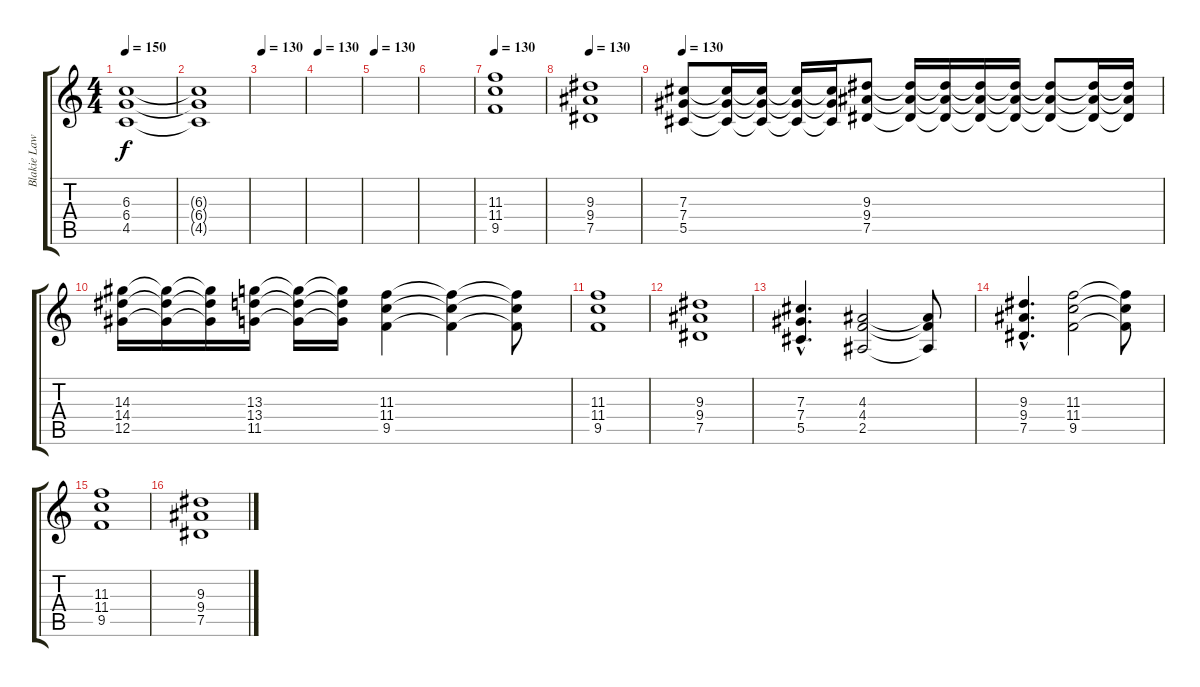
\track ("Blakie Lawless" "Blakie Law") {instrument distortionguitar}
\staff {score tabs}
\tuning (Eb4 Bb3 Gb3 Db3 Ab2 Eb2) {hide}
\ts (4 4)
\tempo 150
\clef g2
\ks c
(6.3 6.4 4.5).1{dy f} |
(6.3{t} 6.4{t} 4.5{t}).1 |
\tempo 130
|
\tempo 130
|
\tempo 130
|
|
\tempo 130
(11.3 11.4 9.5).1 |
\tempo 130
(9.3 9.4 7.5).1 |
\tempo 130
(7.3 7.4 5.5).8 (7.3{t} 7.4{t} 5.5{t}).16 (7.3{t} 7.4{t} 5.5{t}).16 (7.3{t} 7.4{t} 5.5{t}).16 (7.3{t} 7.4{t} 5.5{t}).16 (9.3 9.4 7.5).8 (9.3{t} 9.4{t} 7.5{t}).16 (9.3{t} 9.4{t} 7.5{t}).16 (9.3{t} 9.4{t} 7.5{t}).16 (9.3{t} 9.4{t} 7.5{t}).16 (9.3{t} 9.4{t} 7.5{t}).8 (9.3{t} 9.4{t} 7.5{t}).16 (9.3{t} 9.4{t} 7.5{t}).16 |
(14.3 14.4 12.5).16 (14.3{t} 14.4{t} 12.5{t}).16 (14.3{t} 14.4{t} 12.5{t}).16 (13.3 13.4 11.5).16 (13.3{t} 13.4{t} 11.5{t}).16 (13.3{t} 13.4{t} 11.5{t}).16 (11.3 11.4 9.5).4 (11.3{t} 11.4{t} 9.5{t}).4 (11.3{t} 11.4{t} 9.5{t}).8 |
(11.3 11.4 9.5).1 |
(9.3 9.4 7.5).1 |
(7.3{hac} 7.4{hac} 5.5{hac}).4{d} (4.3 4.4 2.5).2 (4.3{t} 4.4{t} 2.5{t}).8 |
(9.3{hac} 9.4{hac} 7.5{hac}).4{d} (11.3 11.4 9.5).2 (11.3{t} 11.4{t} 9.5{t}).8 |
(11.3 11.4 9.5).1 |
(9.3 9.4 7.5).1
